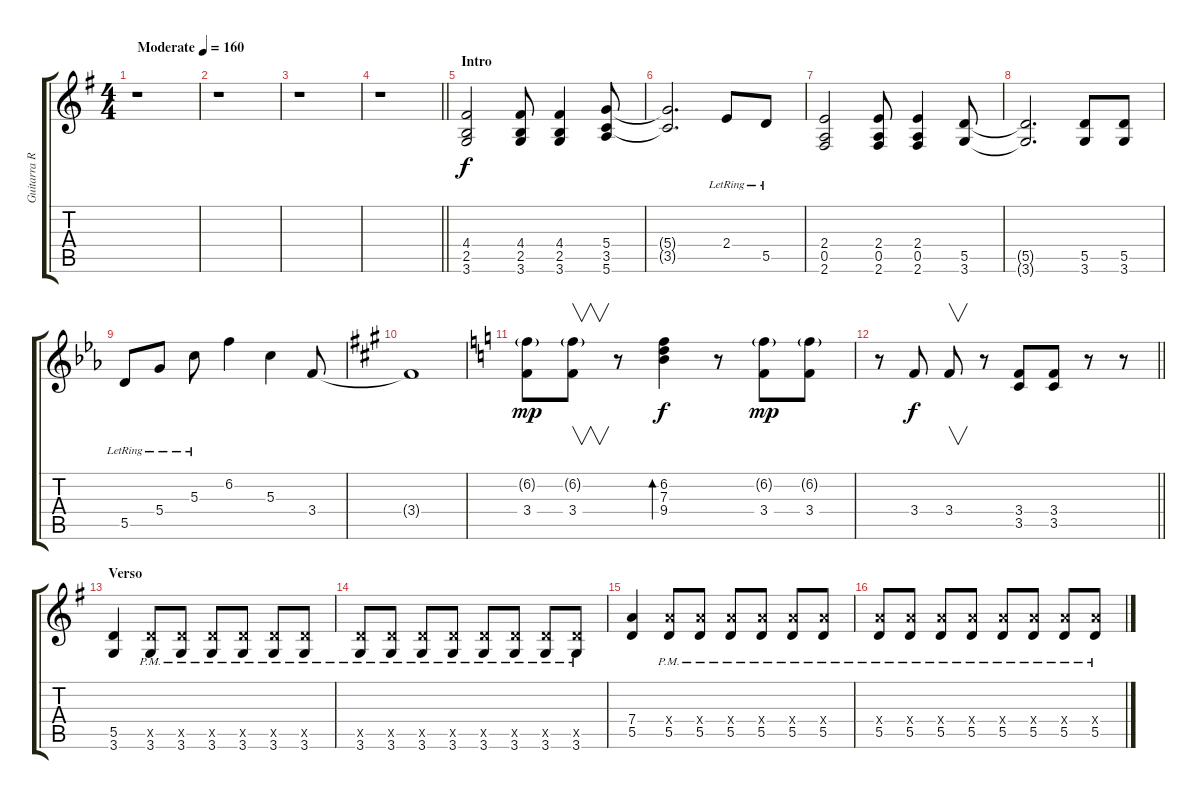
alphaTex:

\track ("Guitarra Rítmica" "Guitarra R") {instrument distortionguitar}
\staff {score tabs}
\tuning (E4 B3 G3 D3 A2 E2) {hide}
\ts (4 4)
\tempo (160 "Moderate")
\clef g2
\ks g
r.1{dy f instrument distortionguitar} |
r.1 |
r.1 |
\barLineRight lightlight
r.1 |
\section ("" "Intro")
(4.4 2.5 3.6).2 (4.4 2.5 3.6).8 (4.4 2.5 3.6).4 (5.4 3.5 5.6).8 |
(5.4{t} 3.5{t}).2{d} 2.4{lr}.8 5.5{lr}.8 |
(2.4 0.5 2.6).2 (2.4 0.5 2.6).8 (2.4 0.5 2.6).4 (5.5 3.6).8 |
(5.5{t} 3.6{t}).2{d} (5.5 3.6).8 (5.5 3.6).8 |
\ks eb
5.5{lr}.8 5.4{lr}.8 5.3{lr}.8 6.2.4 5.3.4 3.4.8 |
\ks a
3.4{t}.1 |
\ks c
(6.2{g} 3.4).8{dy mp} (6.2{g} 3.4).8{v} r.8 (6.2 7.3 9.4).4{bd 60 dy f} r.8 (6.2{g} 3.4).8{dy mp} (6.2{g} 3.4).8 |
\barLineRight lightlight
r.8 3.4.8{dy f} 3.4.8{v} r.8 (3.4 3.5).8 (3.4 3.5).8 r.8 r.8 |
\section ("" "Verso")
\ks g
(5.5 3.6).4 (5.5{x} 3.6{pm}).8 (5.5{x} 3.6{pm}).8 (5.5{x} 3.6{pm}).8 (5.5{x} 3.6{pm}).8 (5.5{x} 3.6{pm}).8 (5.5{x} 3.6{pm}).8 |
(5.5{x} 3.6{pm}).8 (5.5{x} 3.6{pm}).8 (5.5{x} 3.6{pm}).8 (5.5{x} 3.6{pm}).8 (5.5{x} 3.6{pm}).8 (5.5{x} 3.6{pm}).8 (5.5{x} 3.6{pm}).8 (5.5{x} 3.6{pm}).8 |
(7.4 5.5).4 (7.4{x} 5.5{pm}).8 (7.4{x} 5.5{pm}).8 (7.4{x} 5.5{pm}).8 (7.4{x} 5.5{pm}).8 (7.4{x} 5.5{pm}).8 (7.4{x} 5.5{pm}).8 |
(7.4{x} 5.5{pm}).8 (7.4{x} 5.5{pm}).8 (7.4{x} 5.5{pm}).8 (7.4{x} 5.5{pm}).8 (7.4{x} 5.5{pm}).8 (7.4{x} 5.5{pm}).8 (7.4{x} 5.5{pm}).8 (7.4{x} 5.5{pm}).8
